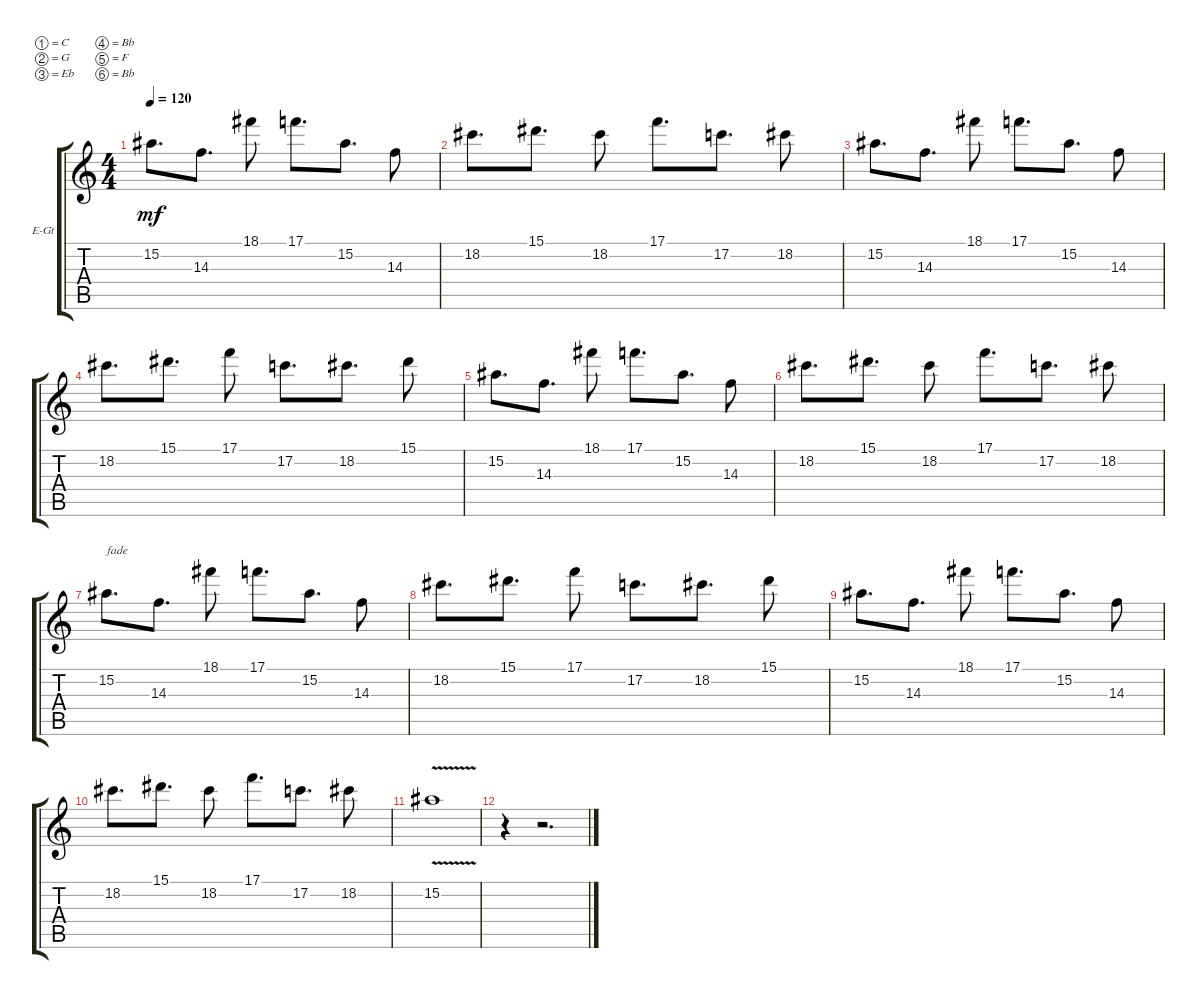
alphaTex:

\bracketExtendMode groupsimilarinstruments
\firstSystemTrackNameOrientation horizontal
\otherSystemsTrackNameOrientation horizontal
\track ("Lead" "E-Gt") {instrument distortionguitar}
\staff {score tabs}
\tuning (C4 G3 Eb3 Bb2 F2 Bb1)
\ts (4 4)
\tempo 120
\clef g2
\ks c
15.2.8{d dy mf} 14.3.8{d} 18.1.8 17.1.8{d} 15.2.8{d} 14.3.8 |
18.2.8{d} 15.1.8{d} 18.2.8 17.1.8{d} 17.2.8{d} 18.2.8 |
15.2.8{d} 14.3.8{d} 18.1.8 17.1.8{d} 15.2.8{d} 14.3.8 |
18.2.8{d} 15.1.8{d} 17.1.8 17.2.8{d} 18.2.8{d} 15.1.8 |
15.2.8{d} 14.3.8{d} 18.1.8 17.1.8{d} 15.2.8{d} 14.3.8 |
18.2.8{d} 15.1.8{d} 18.2.8 17.1.8{d} 17.2.8{d} 18.2.8 |
15.2.8{d txt "fade"} 14.3.8{d} 18.1.8 17.1.8{d} 15.2.8{d} 14.3.8 |
18.2.8{d} 15.1.8{d} 17.1.8 17.2.8{d} 18.2.8{d} 15.1.8 |
15.2.8{d} 14.3.8{d} 18.1.8 17.1.8{d} 15.2.8{d} 14.3.8 |
18.2.8{d} 15.1.8{d} 18.2.8 17.1.8{d} 17.2.8{d} 18.2.8 |
15.2{v}.1 |
r.4 r.2{d}
